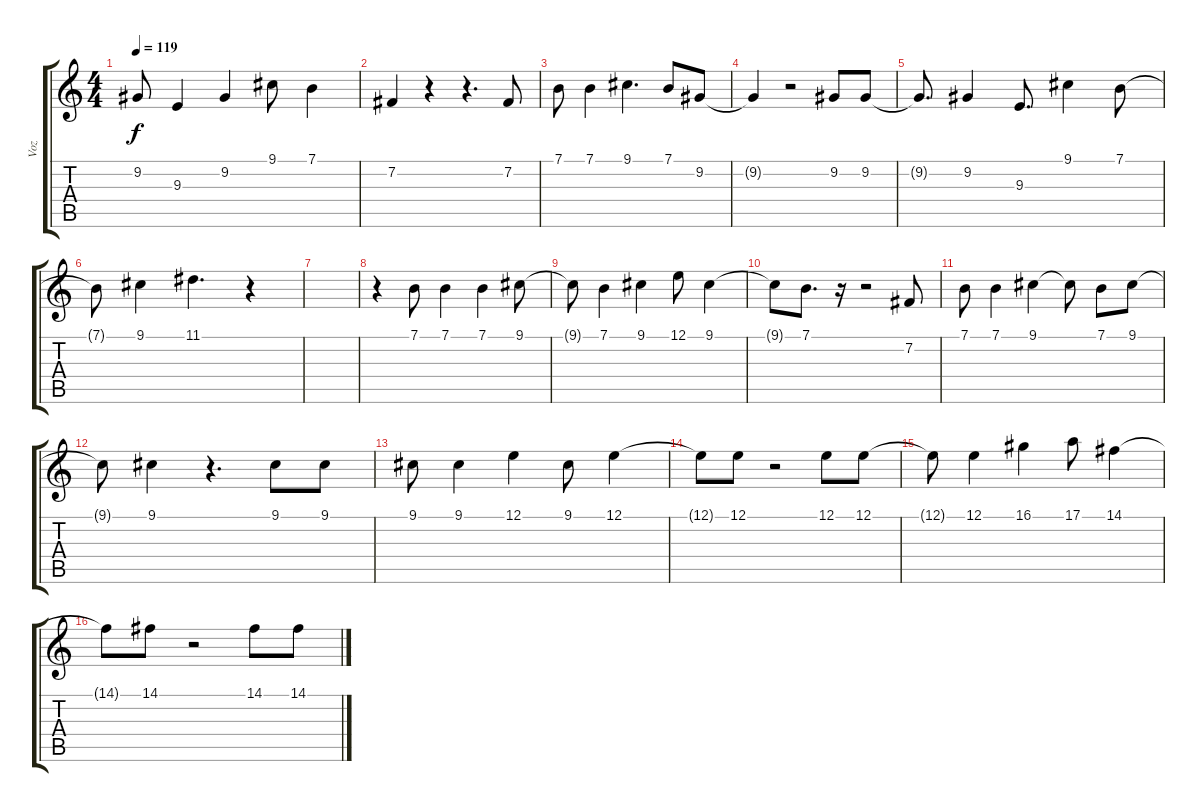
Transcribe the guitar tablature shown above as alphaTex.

\track ("Voz" "Voz") {instrument flute}
\staff {score tabs}
\tuning (E4 B3 G3 D3 A2 E2) {hide}
\ts (4 4)
\tempo 119
\clef g2
\ks c
9.2{t}.8{dy f} 9.3.4 9.2.4 9.1.8 7.1.4 |
7.2.4 r.4 r.4{d} 7.2.8 |
7.1.8 7.1.4 9.1.4{d} 7.1.8 9.2.8 |
9.2{t}.4 r.2 9.2.8 9.2.8 |
9.2{t}.8{d} 9.2.4 9.3.8{d} 9.1.4 7.1.8 |
7.1{t}.8 9.1.4 11.1.4{d} r.4 |
|
r.4 7.1.8 7.1.4 7.1.4 9.1.8 |
9.1{t}.8 7.1.4 9.1.4 12.1.8 9.1.4 |
9.1{t}.8 7.1.8{d} r.16 r.2 7.2.8 |
7.1.8 7.1.4 9.1.4 9.1{t}.8 7.1.8 9.1.8 |
9.1{t}.8 9.1.4 r.4{d} 9.1.8 9.1.8 |
9.1.8 9.1.4 12.1.4 9.1.8 12.1.4 |
12.1{t}.8 12.1.8 r.2 12.1.8 12.1.8 |
12.1{t}.8 12.1.4 16.1.4 17.1.8 14.1.4 |
14.1{t}.8 14.1.8 r.2 14.1.8 14.1.8
